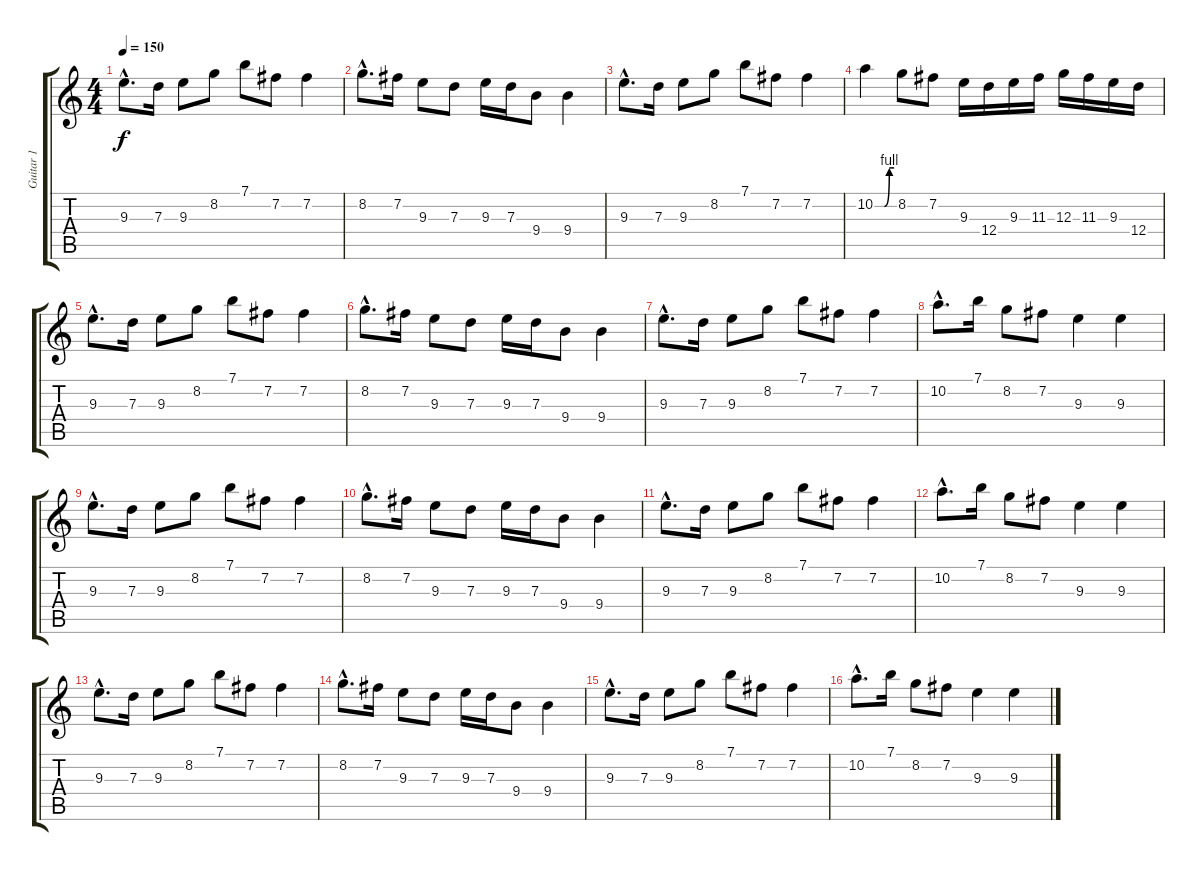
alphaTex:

\track ("Guitar 1" "Guitar 1") {instrument distortionguitar}
\staff {score tabs}
\tuning (E4 B3 G3 D3 A2 E2) {hide}
\ts (4 4)
\tempo 150
\clef g2
\ks c
9.3{hac}.8{d dy f} 7.3.16 9.3.8 8.2.8 7.1.8 7.2.8 7.2.4 |
8.2{hac}.8{d} 7.2.16 9.3.8 7.3.8 9.3.16 7.3.16 9.4.8 9.4.4 |
9.3{hac}.8{d} 7.3.16 9.3.8 8.2.8 7.1.8 7.2.8 7.2.4 |
10.2{be (custom 0 0 30 0 45 4 60 4)}.4 8.2.8 7.2.8 9.3.16 12.4.16 9.3.16 11.3.16 12.3.16 11.3.16 9.3.16 12.4.16 |
9.3{hac}.8{d} 7.3.16 9.3.8 8.2.8 7.1.8 7.2.8 7.2.4 |
8.2{hac}.8{d} 7.2.16 9.3.8 7.3.8 9.3.16 7.3.16 9.4.8 9.4.4 |
9.3{hac}.8{d} 7.3.16 9.3.8 8.2.8 7.1.8 7.2.8 7.2.4 |
10.2{hac}.8{d} 7.1.16 8.2.8 7.2.8 9.3.4 9.3.4 |
9.3{hac}.8{d} 7.3.16 9.3.8 8.2.8 7.1.8 7.2.8 7.2.4 |
8.2{hac}.8{d} 7.2.16 9.3.8 7.3.8 9.3.16 7.3.16 9.4.8 9.4.4 |
9.3{hac}.8{d} 7.3.16 9.3.8 8.2.8 7.1.8 7.2.8 7.2.4 |
10.2{hac}.8{d} 7.1.16 8.2.8 7.2.8 9.3.4 9.3.4 |
9.3{hac}.8{d} 7.3.16 9.3.8 8.2.8 7.1.8 7.2.8 7.2.4 |
8.2{hac}.8{d} 7.2.16 9.3.8 7.3.8 9.3.16 7.3.16 9.4.8 9.4.4 |
9.3{hac}.8{d} 7.3.16 9.3.8 8.2.8 7.1.8 7.2.8 7.2.4 |
10.2{hac}.8{d} 7.1.16 8.2.8 7.2.8 9.3.4 9.3.4
